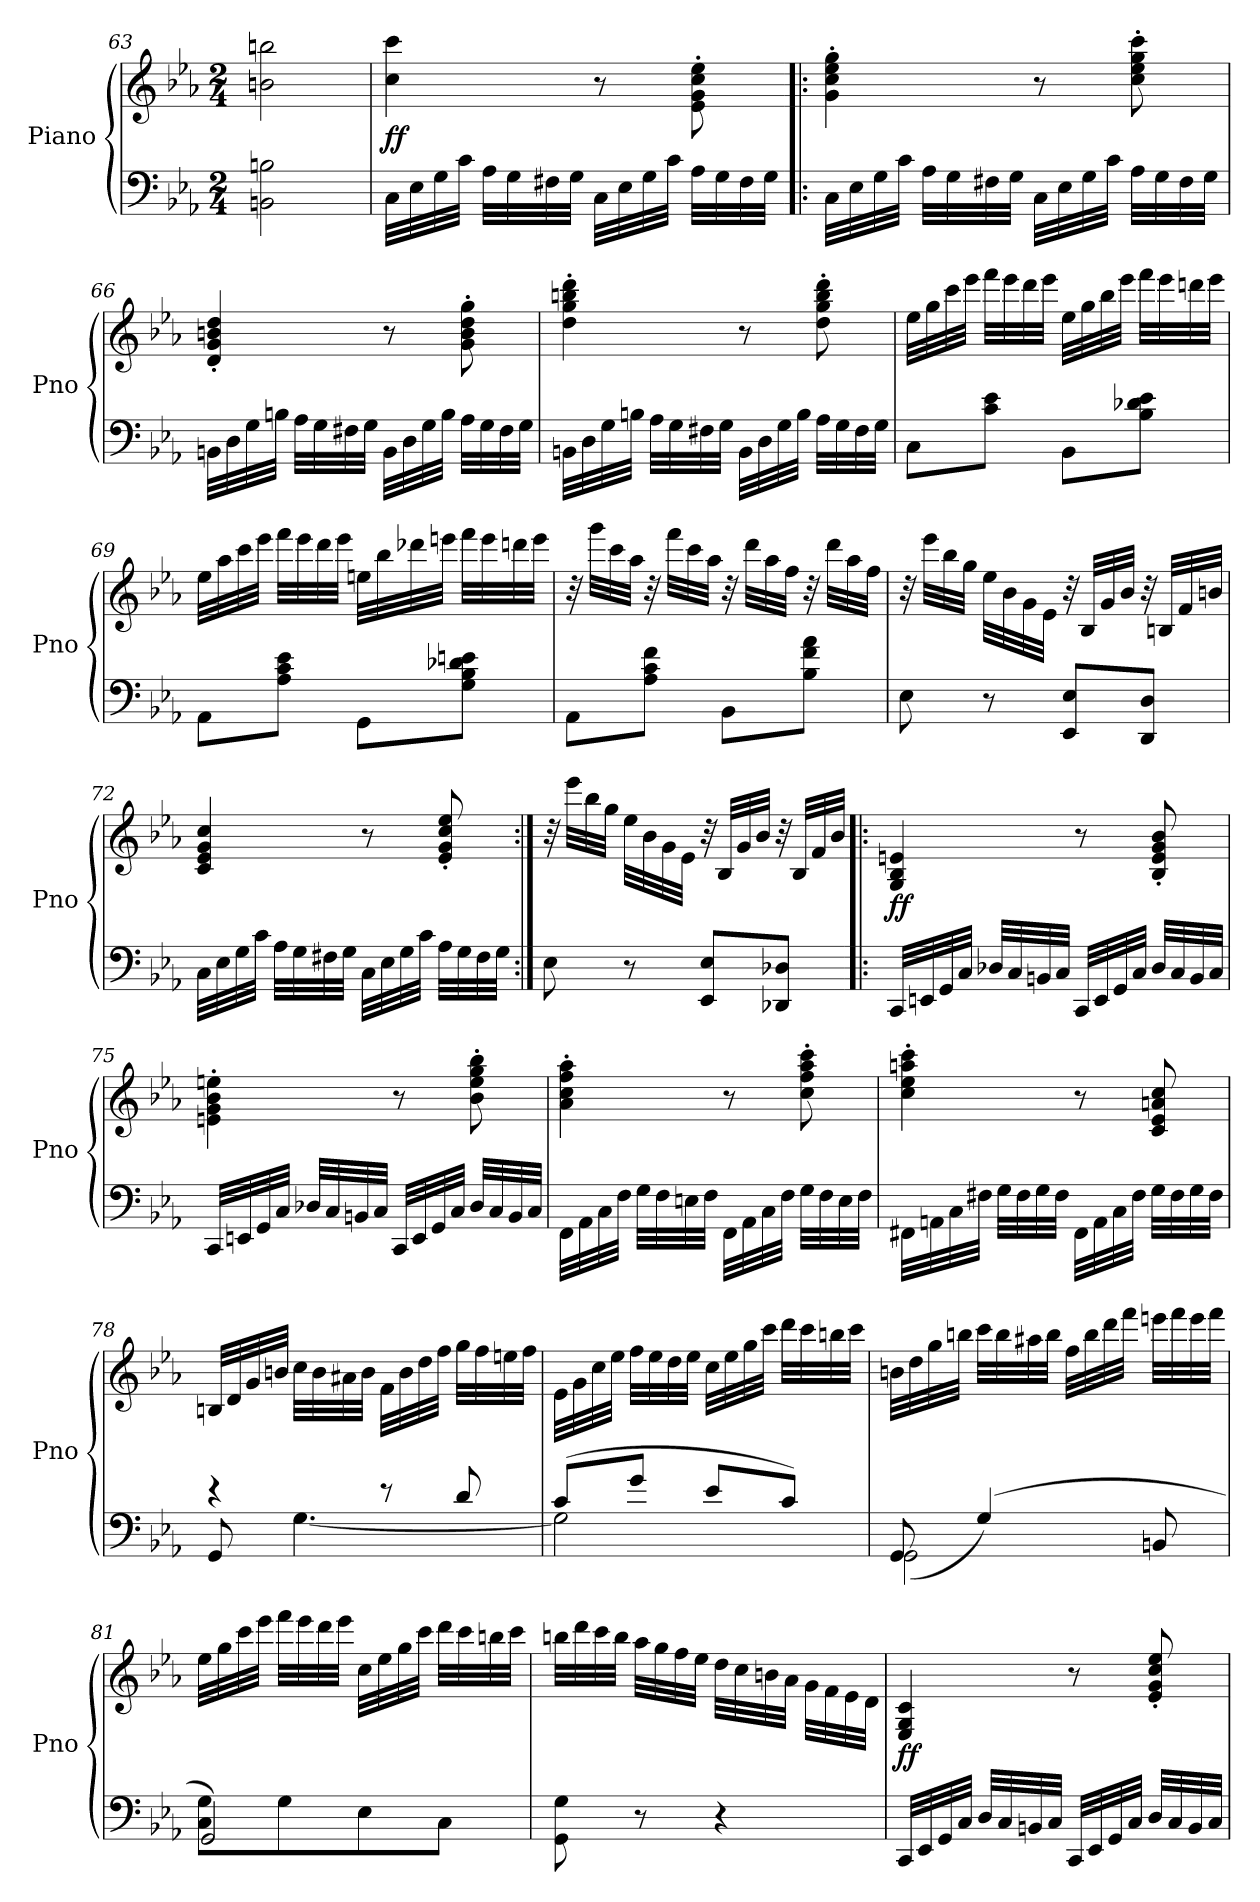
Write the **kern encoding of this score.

**kern	**kern	**dynam
*part1	*part1	*part1
*staff2	*staff1	*staff1/2
*I"Piano	*	*
*I'Pno	*	*
*clefF4	*clefG2	*
*k[b-e-a-]	*k[b-e-a-]	*
*E-:	*E-:	*
*M2/4	*M2/4	*
=63	=63	=63
2BBn\ 2Bn\	2bn\ 2bbn\	.
=64	=64	=64
32C\LLL	4cc\ 4ccc\	ff
32E-\	.	.
32G\	.	.
32c\JJJ	.	.
32A-\LLL	.	.
32G\	.	.
32F#X\	.	.
32G\JJJ	.	.
32C\LLL	8r	.
32E-\	.	.
32G\	.	.
32c\JJJ	.	.
32A-\LLL	8e-'\ 8g'\ 8cc'\ 8ee-'\	.
32G\	.	.
32F#\	.	.
32G\JJJ	.	.
=65!|:	=65!|:	=65!|:
32C\LLL	4g'\ 4cc'\ 4ee-'\ 4gg'\	.
32E-\	.	.
32G\	.	.
32c\JJJ	.	.
32A-\LLL	.	.
32G\	.	.
32F#X\	.	.
32G\JJJ	.	.
32C\LLL	8r	.
32E-\	.	.
32G\	.	.
32c\JJJ	.	.
32A-\LLL	8cc'\ 8ee-'\ 8gg'\ 8ccc'\	.
32G\	.	.
32F#\	.	.
32G\JJJ	.	.
=66	=66	=66
32BBn\LLL	4d'/ 4g'/ 4bn'/ 4dd'/	.
32D\	.	.
32G\	.	.
32Bn\JJJ	.	.
32A-\LLL	.	.
32G\	.	.
32F#X\	.	.
32G\JJJ	.	.
32BB\LLL	8r	.
32D\	.	.
32G\	.	.
32B\JJJ	.	.
32A-\LLL	8g'\ 8b'\ 8dd'\ 8gg'\	.
32G\	.	.
32F#\	.	.
32G\JJJ	.	.
=67	=67	=67
32BBn\LLL	4dd'\ 4gg'\ 4bbn'\ 4ddd'\	.
32D\	.	.
32G\	.	.
32Bn\JJJ	.	.
32A-\LLL	.	.
32G\	.	.
32F#X\	.	.
32G\JJJ	.	.
32BB\LLL	8r	.
32D\	.	.
32G\	.	.
32B\JJJ	.	.
32A-\LLL	8dd'\ 8gg'\ 8bb'\ 8ddd'\	.
32G\	.	.
32F#\	.	.
32G\JJJ	.	.
=68	=68	=68
8C\L	32ee-\LLL	.
.	32gg\	.
.	32ccc\	.
.	32eee-\JJJ	.
8c\ 8e-\J	32fff\LLL	.
.	32eee-\	.
.	32ddd\	.
.	32eee-\JJJ	.
8BB-\L	32ee-\LLL	.
.	32gg\	.
.	32bb-\	.
.	32eee-\JJJ	.
8B-\ 8d-X\ 8e-\J	32fff\LLL	.
.	32eee-\	.
.	32dddn\	.
.	32eee-\JJJ	.
=69	=69	=69
8AA-\L	32ee-\LLL	.
.	32aa-\	.
.	32ccc\	.
.	32eee-\JJJ	.
8A-\ 8c\ 8e-\J	32fff\LLL	.
.	32eee-\	.
.	32ddd\	.
.	32eee-\JJJ	.
8GG\L	32een\LLL	.
.	32bb-\	.
.	32ddd-X\	.
.	32eeen\JJJ	.
8G\ 8B-\ 8d-X\ 8en\J	32fff\LLL	.
.	32eee\	.
.	32dddn\	.
.	32eee\JJJ	.
=70	=70	=70
8AA-\L	32r	.
.	32ggg\LLL	.
.	32ccc\	.
.	32aa-\JJJ	.
8A-\ 8c\ 8f\J	32r	.
.	32fff\LLL	.
.	32ccc\	.
.	32aa-\JJJ	.
8BB-\L	32r	.
.	32ddd\LLL	.
.	32aa-\	.
.	32ff\JJJ	.
8B-\ 8f\ 8a-\J	32r	.
.	32ddd\LLL	.
.	32aa-\	.
.	32ff\JJJ	.
=71	=71	=71
8E-\	32r	.
.	32eee-\LLL	.
.	32bb-\	.
.	32gg\JJJ	.
8r	32ee-\LLL	.
.	32b-\	.
.	32g\	.
.	32e-\JJJ	.
8EE-/ 8E-/L	32r	.
.	32B-/LLL	.
.	32g/	.
.	32b-/JJJ	.
8DD/ 8D/J	32r	.
.	32Bn/LLL	.
.	32f/	.
.	32bn/JJJ	.
=72	=72	=72
32C\LLL	4c/ 4e-/ 4g/ 4cc/	.
32E-\	.	.
32G\	.	.
32c\JJJ	.	.
32A-\LLL	.	.
32G\	.	.
32F#X\	.	.
32G\JJJ	.	.
32C\LLL	8r	.
32E-\	.	.
32G\	.	.
32c\JJJ	.	.
32A-\LLL	8e-'/ 8g'/ 8cc'/ 8ee-'/	.
32G\	.	.
32F#\	.	.
32G\JJJ	.	.
=73:|!	=73:|!	=73:|!
8E-\	32r	.
.	32eee-\LLL	.
.	32bb-\	.
.	32gg\JJJ	.
8r	32ee-\LLL	.
.	32b-\	.
.	32g\	.
.	32e-\JJJ	.
8EE-/ 8E-/L	32r	.
.	32B-/LLL	.
.	32g/	.
.	32b-/JJJ	.
8DD-X/ 8D-X/J	32r	.
.	32B-/LLL	.
.	32f/	.
.	32b-/JJJ	.
=74!|:	=74!|:	=74!|:
32CC/LLL	4G/ 4B-/ 4en/	ff
32EEn/	.	.
32GG/	.	.
32C/JJJ	.	.
32D-X/LLL	.	.
32C/	.	.
32BBn/	.	.
32C/JJJ	.	.
32CC/LLL	8r	.
32EE/	.	.
32GG/	.	.
32C/JJJ	.	.
32D-/LLL	8B-'/ 8e'/ 8g'/ 8b-'/	.
32C/	.	.
32BB/	.	.
32C/JJJ	.	.
=75	=75	=75
32CC/LLL	4en'\ 4g'\ 4b-'\ 4een'\	.
32EEn/	.	.
32GG/	.	.
32C/JJJ	.	.
32D-X/LLL	.	.
32C/	.	.
32BBn/	.	.
32C/JJJ	.	.
32CC/LLL	8r	.
32EE/	.	.
32GG/	.	.
32C/JJJ	.	.
32D-/LLL	8b-'\ 8ee'\ 8gg'\ 8bb-'\	.
32C/	.	.
32BB/	.	.
32C/JJJ	.	.
=76	=76	=76
32FF\LLL	4a-'\ 4cc'\ 4ff'\ 4aa-'\	.
32AA-\	.	.
32C\	.	.
32F\JJJ	.	.
32G\LLL	.	.
32F\	.	.
32En\	.	.
32F\JJJ	.	.
32FF\LLL	8r	.
32AA-\	.	.
32C\	.	.
32F\JJJ	.	.
32G\LLL	8cc'\ 8ff'\ 8aa-'\ 8ccc'\	.
32F\	.	.
32E\	.	.
32F\JJJ	.	.
=77	=77	=77
32FF#X\LLL	4cc'\ 4ee-'\ 4aan'\ 4ccc'\	.
32AAn\	.	.
32C\	.	.
32F#X\JJJ	.	.
32G\LLL	.	.
32F#\	.	.
32G\	.	.
32F#\JJJ	.	.
32FF#\LLL	8r	.
32AA\	.	.
32C\	.	.
32F#\JJJ	.	.
32G\LLL	8c/ 8e-/ 8an/ 8cc/	.
32F#\	.	.
32G\	.	.
32F#\JJJ	.	.
=78	=78	=78
*^	*	*
4r	8GG/	32Bn/LLL	.
.	.	32d/	.
.	.	32g/	.
.	.	32bn/JJJ	.
.	[4.G\	32cc\LLL	.
.	.	32b\	.
.	.	32a#X\	.
.	.	32b\JJJ	.
8r	.	32f\LLL	.
.	.	32b\	.
.	.	32dd\	.
.	.	32ff\JJJ	.
8d/	.	32gg\LLL	.
.	.	32ff\	.
.	.	32een\	.
.	.	32ff\JJJ	.
=79	=79	=79	=79
(8c/L	2G\]	32e-\LLL	.
.	.	32g\	.
.	.	32cc\	.
.	.	32ee-\JJJ	.
8g/J	.	32ff\LLL	.
.	.	32ee-\	.
.	.	32dd\	.
.	.	32ee-\JJJ	.
8e-/L	.	32cc\LLL	.
.	.	32ee-\	.
.	.	32gg\	.
.	.	32ccc\JJJ	.
8c/J)	.	32ddd\LLL	.
.	.	32ccc\	.
.	.	32bbn\	.
.	.	32ccc\JJJ	.
=80	=80	=80	=80
8GG/	(2GG\	32bn\LLL	.
.	.	32dd\	.
.	.	32gg\	.
.	.	32bbn\JJJ	.
(4G/)	.	32ccc\LLL	.
.	.	32bb\	.
.	.	32aa#X\	.
.	.	32bb\JJJ	.
.	.	32ff\LLL	.
.	.	32bb\	.
.	.	32ddd\	.
.	.	32fff\JJJ	.
8BBn/	.	32eeen\LLL	.
.	.	32fff\	.
.	.	32eee\	.
.	.	32fff\JJJ	.
=81	=81	=81	=81
8C\ 8G\L	2GG/)	32ee-\LLL	.
.	.	32gg\	.
.	.	32ccc\	.
.	.	32eee-\JJJ	.
8G\	.	32fff\LLL	.
.	.	32eee-\	.
.	.	32ddd\	.
.	.	32eee-\JJJ	.
8E-\	.	32cc\LLL	.
.	.	32ee-\	.
.	.	32gg\	.
.	.	32ccc\JJJ	.
8C\J	.	32ddd\LLL	.
.	.	32ccc\	.
.	.	32bbn\	.
.	.	32ccc\JJJ	.
*v	*v	*	*
=82	=82	=82
8GG\ 8G\	32bbn\LLL	.
.	32ddd\	.
.	32ccc\	.
.	32bb\JJJ	.
8r	32aa-\LLL	.
.	32gg\	.
.	32ff\	.
.	32ee-\JJJ	.
4r	32dd\LLL	.
.	32cc\	.
.	32bn\	.
.	32a-\JJJ	.
.	32g\LLL	.
.	32f\	.
.	32e-\	.
.	32d\JJJ	.
=83	=83	=83
32CC/LLL	4E-/ 4G/ 4c/	ff
32EE-/	.	.
32GG/	.	.
32C/JJJ	.	.
32D/LLL	.	.
32C/	.	.
32BBn/	.	.
32C/JJJ	.	.
32CC/LLL	8r	.
32EE-/	.	.
32GG/	.	.
32C/JJJ	.	.
32D/LLL	8e-'/ 8g'/ 8cc'/ 8ee-'/	.
32C/	.	.
32BB/	.	.
32C/JJJ	.	.
=	=	=
*-	*-	*-
